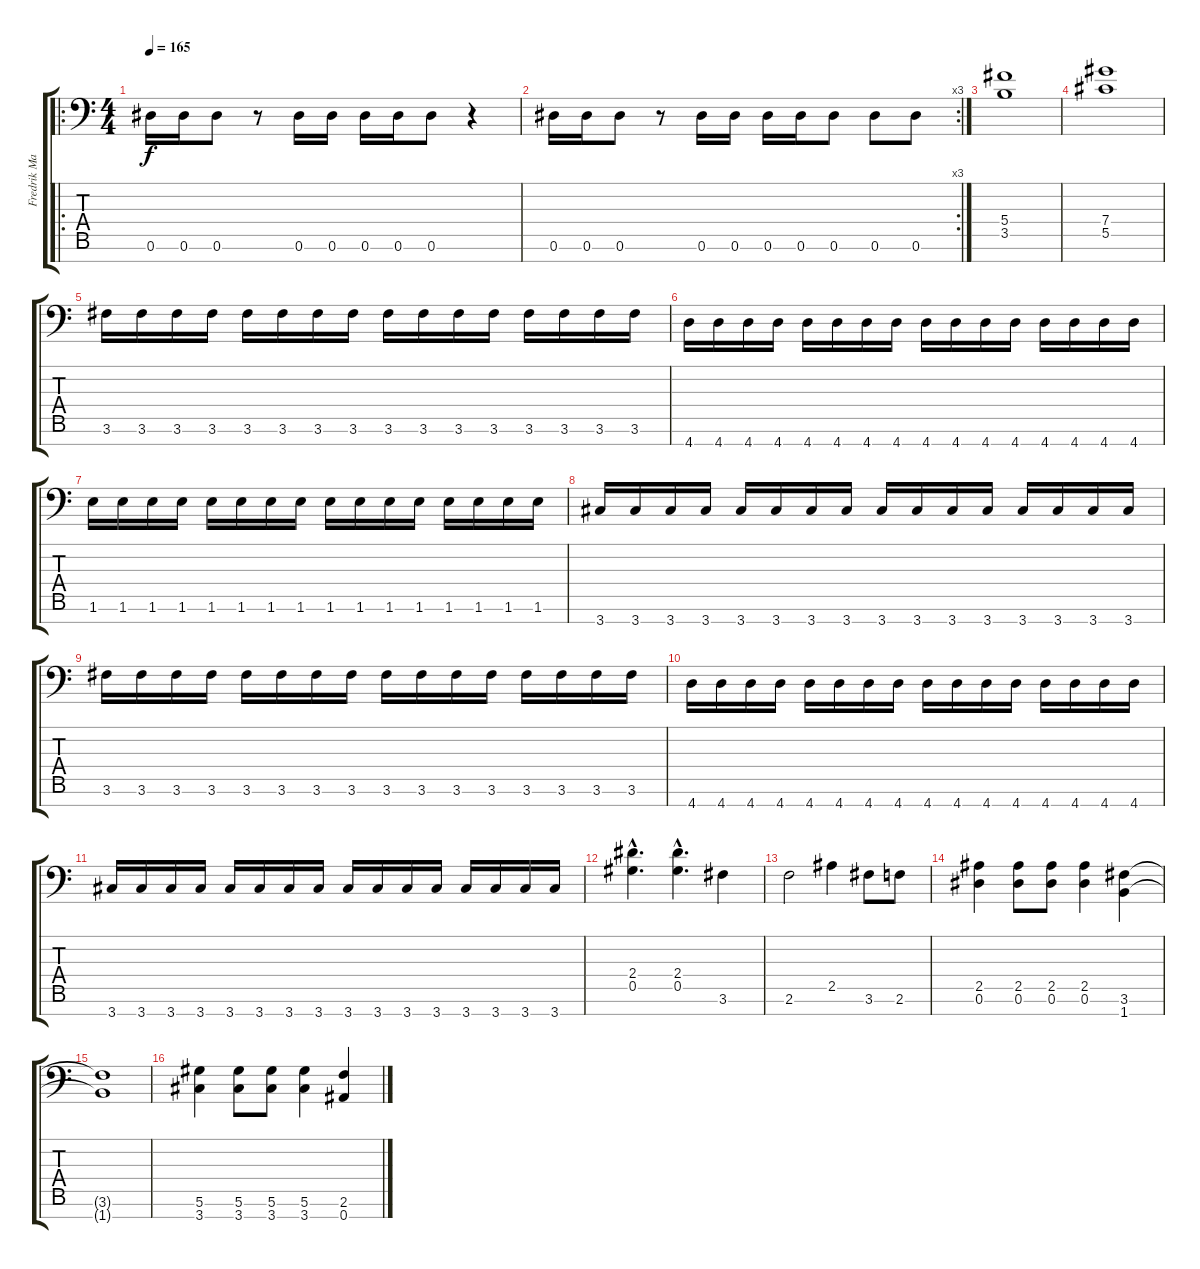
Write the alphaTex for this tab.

\track ("Fredrik Mannberg" "Fredrik Ma") {instrument distortionguitar}
\staff {score tabs}
\tuning (Eb4 Bb3 Gb3 Db3 Ab2 Eb2 Bb1) {hide}
\ro
\ts (4 4)
\tempo 165
\clef f4
\ks c
0.6.16{dy f} 0.6.16 0.6.8 r.8 0.6.16 0.6.16 0.6.16 0.6.16 0.6.8 r.4 |
\rc 3
0.6.16 0.6.16 0.6.8 r.8 0.6.16 0.6.16 0.6.16 0.6.16 0.6.8 0.6.8 0.6.8 |
(5.4 3.5).1 |
(7.4 5.5).1 |
3.6.16 3.6.16 3.6.16 3.6.16 3.6.16 3.6.16 3.6.16 3.6.16 3.6.16 3.6.16 3.6.16 3.6.16 3.6.16 3.6.16 3.6.16 3.6.16 |
4.7.16 4.7.16 4.7.16 4.7.16 4.7.16 4.7.16 4.7.16 4.7.16 4.7.16 4.7.16 4.7.16 4.7.16 4.7.16 4.7.16 4.7.16 4.7.16 |
1.6.16 1.6.16 1.6.16 1.6.16 1.6.16 1.6.16 1.6.16 1.6.16 1.6.16 1.6.16 1.6.16 1.6.16 1.6.16 1.6.16 1.6.16 1.6.16 |
3.7.16 3.7.16 3.7.16 3.7.16 3.7.16 3.7.16 3.7.16 3.7.16 3.7.16 3.7.16 3.7.16 3.7.16 3.7.16 3.7.16 3.7.16 3.7.16 |
3.6.16 3.6.16 3.6.16 3.6.16 3.6.16 3.6.16 3.6.16 3.6.16 3.6.16 3.6.16 3.6.16 3.6.16 3.6.16 3.6.16 3.6.16 3.6.16 |
4.7.16 4.7.16 4.7.16 4.7.16 4.7.16 4.7.16 4.7.16 4.7.16 4.7.16 4.7.16 4.7.16 4.7.16 4.7.16 4.7.16 4.7.16 4.7.16 |
3.7.16 3.7.16 3.7.16 3.7.16 3.7.16 3.7.16 3.7.16 3.7.16 3.7.16 3.7.16 3.7.16 3.7.16 3.7.16 3.7.16 3.7.16 3.7.16 |
(2.4{hac} 0.5{hac}).4{d} (2.4{hac} 0.5{hac}).4{d} 3.6.4 |
2.6.2 2.5.4 3.6.8 2.6.8 |
(2.5 0.6).4 (2.5 0.6).8 (2.5 0.6).8 (2.5 0.6).4 (3.6 1.7).4 |
(3.6{t} 1.7{t}).1 |
(5.6 3.7).4 (5.6 3.7).8 (5.6 3.7).8 (5.6 3.7).4 (2.6 0.7).4
